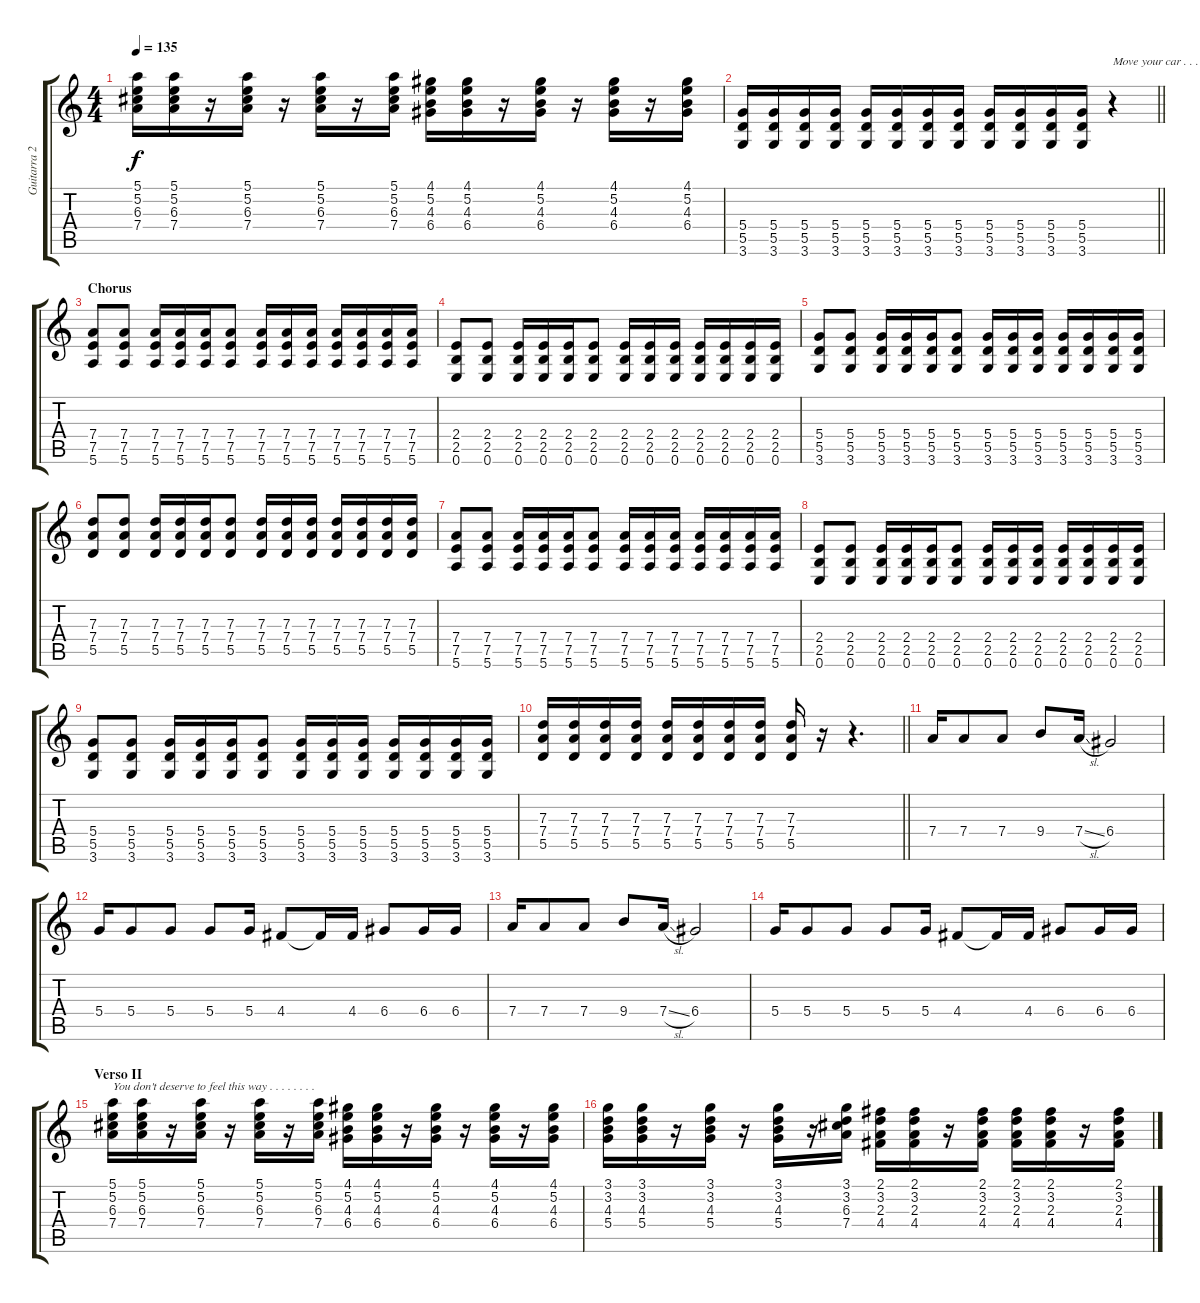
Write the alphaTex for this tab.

\track ("Guitarra 2 - Erik" "Guitarra 2") {instrument distortionguitar}
\staff {score tabs}
\tuning (E4 B3 G3 D3 A2 E2) {hide}
\ts (4 4)
\tempo 135
\clef g2
\ks c
(5.1 5.2 6.3 7.4).16{dy f volume 12} (5.1 5.2 6.3 7.4).16 r.16 (5.1 5.2 6.3 7.4).16 r.16 (5.1 5.2 6.3 7.4).16 r.16 (5.1 5.2 6.3 7.4).16 (4.1 5.2 4.3 6.4).16 (4.1 5.2 4.3 6.4).16 r.16 (4.1 5.2 4.3 6.4).16 r.16 (4.1 5.2 4.3 6.4).16 r.16 (4.1 5.2 4.3 6.4).16 |
\barLineRight lightlight
(5.4 5.5 3.6).16{volume 13} (5.4 5.5 3.6).16 (5.4 5.5 3.6).16 (5.4 5.5 3.6).16 (5.4 5.5 3.6).16 (5.4 5.5 3.6).16 (5.4 5.5 3.6).16 (5.4 5.5 3.6).16 (5.4 5.5 3.6).16 (5.4 5.5 3.6).16 (5.4 5.5 3.6).16 (5.4 5.5 3.6).16 r.4{txt "Move your car . . . . . . . . . . . ."} |
\section ("" "Chorus")
(7.4 7.5 5.6).8{volume 13} (7.4 7.5 5.6).8 (7.4 7.5 5.6).16 (7.4 7.5 5.6).16 (7.4 7.5 5.6).16 (7.4 7.5 5.6).8 (7.4 7.5 5.6).16 (7.4 7.5 5.6).16 (7.4 7.5 5.6).16 (7.4 7.5 5.6).16 (7.4 7.5 5.6).16 (7.4 7.5 5.6).16 (7.4 7.5 5.6).16 |
(2.4 2.5 0.6).8 (2.4 2.5 0.6).8 (2.4 2.5 0.6).16 (2.4 2.5 0.6).16 (2.4 2.5 0.6).16 (2.4 2.5 0.6).8 (2.4 2.5 0.6).16 (2.4 2.5 0.6).16 (2.4 2.5 0.6).16 (2.4 2.5 0.6).16 (2.4 2.5 0.6).16 (2.4 2.5 0.6).16 (2.4 2.5 0.6).16 |
(5.4 5.5 3.6).8 (5.4 5.5 3.6).8 (5.4 5.5 3.6).16 (5.4 5.5 3.6).16 (5.4 5.5 3.6).16 (5.4 5.5 3.6).8 (5.4 5.5 3.6).16 (5.4 5.5 3.6).16 (5.4 5.5 3.6).16 (5.4 5.5 3.6).16 (5.4 5.5 3.6).16 (5.4 5.5 3.6).16 (5.4 5.5 3.6).16 |
(7.3 7.4 5.5).8 (7.3 7.4 5.5).8 (7.3 7.4 5.5).16 (7.3 7.4 5.5).16 (7.3 7.4 5.5).16 (7.3 7.4 5.5).8 (7.3 7.4 5.5).16 (7.3 7.4 5.5).16 (7.3 7.4 5.5).16 (7.3 7.4 5.5).16 (7.3 7.4 5.5).16 (7.3 7.4 5.5).16 (7.3 7.4 5.5).16 |
(7.4 7.5 5.6).8{volume 13} (7.4 7.5 5.6).8 (7.4 7.5 5.6).16 (7.4 7.5 5.6).16 (7.4 7.5 5.6).16 (7.4 7.5 5.6).8 (7.4 7.5 5.6).16 (7.4 7.5 5.6).16 (7.4 7.5 5.6).16 (7.4 7.5 5.6).16 (7.4 7.5 5.6).16 (7.4 7.5 5.6).16 (7.4 7.5 5.6).16 |
(2.4 2.5 0.6).8 (2.4 2.5 0.6).8 (2.4 2.5 0.6).16 (2.4 2.5 0.6).16 (2.4 2.5 0.6).16 (2.4 2.5 0.6).8 (2.4 2.5 0.6).16 (2.4 2.5 0.6).16 (2.4 2.5 0.6).16 (2.4 2.5 0.6).16 (2.4 2.5 0.6).16 (2.4 2.5 0.6).16 (2.4 2.5 0.6).16 |
(5.4 5.5 3.6).8 (5.4 5.5 3.6).8 (5.4 5.5 3.6).16 (5.4 5.5 3.6).16 (5.4 5.5 3.6).16 (5.4 5.5 3.6).8 (5.4 5.5 3.6).16 (5.4 5.5 3.6).16 (5.4 5.5 3.6).16 (5.4 5.5 3.6).16 (5.4 5.5 3.6).16 (5.4 5.5 3.6).16 (5.4 5.5 3.6).16 |
\barLineRight lightlight
(7.3 7.4 5.5).16 (7.3 7.4 5.5).16 (7.3 7.4 5.5).16 (7.3 7.4 5.5).16 (7.3 7.4 5.5).16 (7.3 7.4 5.5).16 (7.3 7.4 5.5).16 (7.3 7.4 5.5).16 (7.3 7.4 5.5).16 r.16 r.4{d} |
7.4.16{volume 16} 7.4.8 7.4.8 9.4.8 7.4{sl}.16 6.4.2 |
5.4.16 5.4.8 5.4.8 5.4.8 5.4.16 4.4.8 4.4{t}.16 4.4.16 6.4.8 6.4.16 6.4.16 |
7.4.16 7.4.8 7.4.8 9.4.8 7.4{sl}.16 6.4.2 |
5.4.16 5.4.8 5.4.8 5.4.8 5.4.16 4.4.8 4.4{t}.16 4.4.16 6.4.8 6.4.16 6.4.16 |
\section ("" "Verso II")
(5.1 5.2 6.3 7.4).16{txt "You don't deserve to feel this way . . . . . . . ." volume 12} (5.1 5.2 6.3 7.4).16 r.16 (5.1 5.2 6.3 7.4).16 r.16 (5.1 5.2 6.3 7.4).16 r.16 (5.1 5.2 6.3 7.4).16 (4.1 5.2 4.3 6.4).16 (4.1 5.2 4.3 6.4).16 r.16 (4.1 5.2 4.3 6.4).16 r.16 (4.1 5.2 4.3 6.4).16 r.16 (4.1 5.2 4.3 6.4).16 |
(3.1 3.2 4.3 5.4).16 (3.1 3.2 4.3 5.4).16 r.16 (3.1 3.2 4.3 5.4).16 r.16 (3.1 3.2 4.3 5.4).16 r.16 (3.1 3.2 6.3 7.4).16 (2.1 3.2 2.3 4.4).16 (2.1 3.2 2.3 4.4).16 r.16 (2.1 3.2 2.3 4.4).16 (2.1 3.2 2.3 4.4).16 (2.1 3.2 2.3 4.4).16 r.16 (2.1 3.2 2.3 4.4).16
